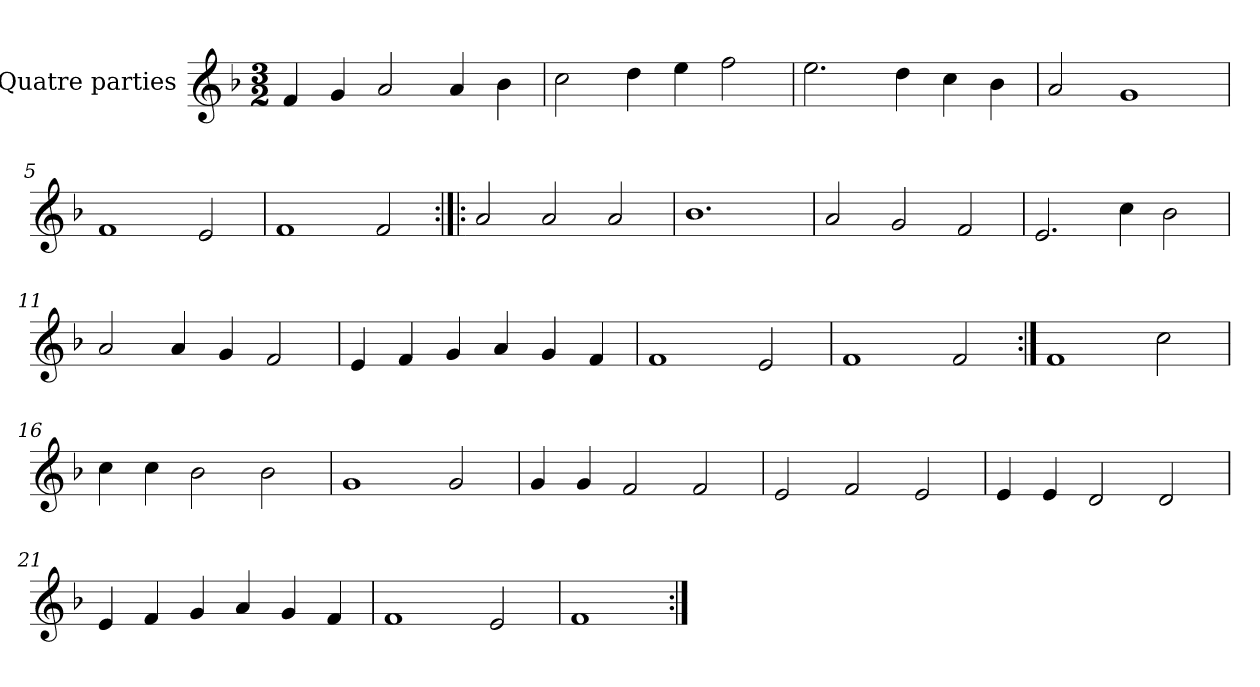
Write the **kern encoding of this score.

**kern
*part1
*staff1
*I"Quatre parties
*clefG2
*k[b-]
*M3/2
*MM180
=1
4f/
4g/
2a/
4a/
4b-\
=2
2cc\
4dd\
4ee\
2ff\
=3
2.ee\
4dd\
4cc\
4b-\
=4
2a/
1g
=5
1f
2e/
=6
1f
2f/
=7:|!|:
2a/
2a/
2a/
=8
1.b-
=9
2a/
2g/
2f/
=10
2.e/
4cc\
2b-\
=11
2a/
4a/
4g/
2f/
=12
4e/
4f/
4g/
4a/
4g/
4f/
=13
1f
2e/
=14
1f
2f/
=15:|!
1f
2cc\
=16
4cc\
4cc\
2b-\
2b-\
=17
1g
2g/
=18
4g/
4g/
2f/
2f/
=19
2e/
2f/
2e/
=20
4e/
4e/
2d/
2d/
=21
4e/
4f/
4g/
4a/
4g/
4f/
=22
1f
2e/
=23
1f
=:|!
*-
